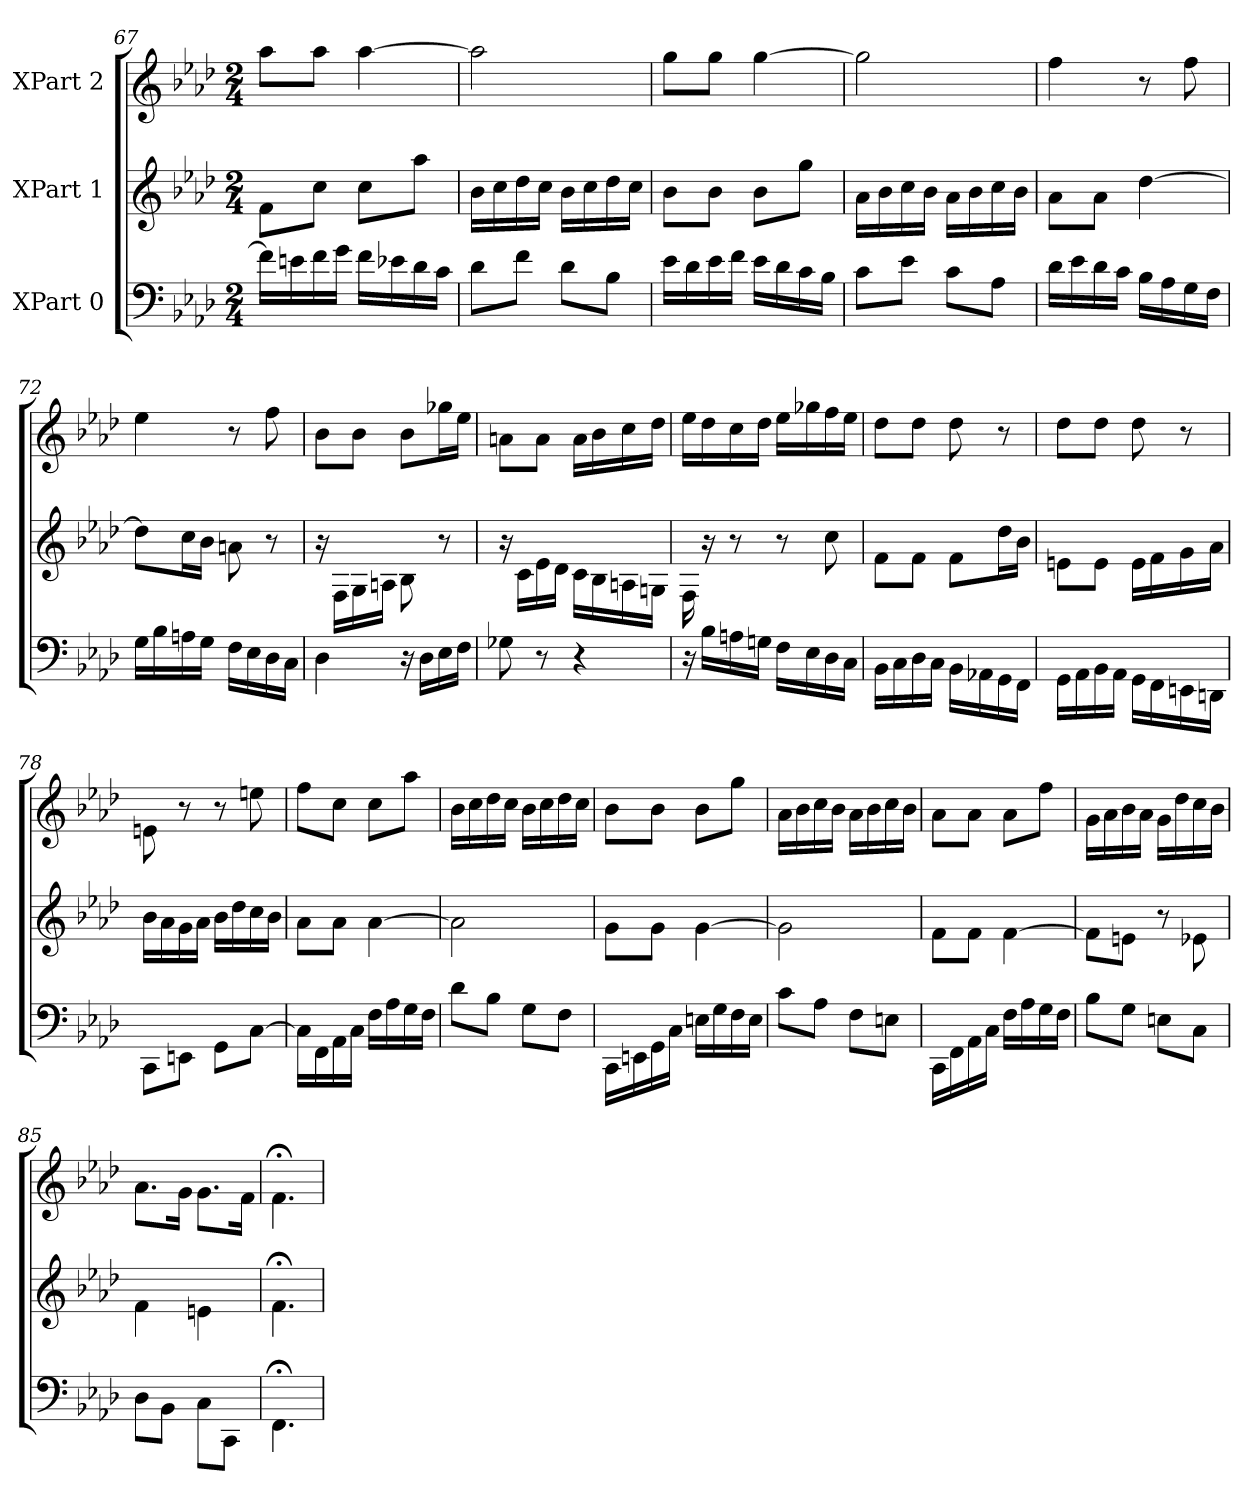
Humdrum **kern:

**kern	**kern	**kern
*part3	*part2	*part1
*staff3	*staff2	*staff1
*I"XPart 0	*I"XPart 1	*I"XPart 2
*clefF4	*clefG2	*clefG2
*k[b-e-a-d-]	*k[b-e-a-d-]	*k[b-e-a-d-]
*M2/4	*M2/4	*M2/4
=67	=67	=67
16f\L]	8f\L	8aa-\L
16en\	.	.
16f\	8cc\J	8aa-\J
16g\J	.	.
16f\L	8cc\L	[4aa-\
16e-X\	.	.
16d-\	8aa-\J	.
16c\J	.	.
=68	=68	=68
8d-\L	16b-\L	2aa-\]
.	16cc\	.
8f\J	16dd-\	.
.	16cc\J	.
8d-\L	16b-\L	.
.	16cc\	.
8B-\J	16dd-\	.
.	16cc\J	.
=69	=69	=69
16e-\L	8b-\L	8gg\L
16d-\	.	.
16e-\	8b-\J	8gg\J
16f\J	.	.
16e-\L	8b-\L	[4gg\
16d-\	.	.
16c\	8gg\J	.
16B-\J	.	.
=70	=70	=70
8c\L	16a-\L	2gg\]
.	16b-\	.
8e-\J	16cc\	.
.	16b-\J	.
8c\L	16a-\L	.
.	16b-\	.
8A-\J	16cc\	.
.	16b-\J	.
=71	=71	=71
16d-\L	8a-\L	4ff\
16e-\	.	.
16d-\	8a-\J	.
16c\J	.	.
16B-\L	[4dd-\	8r
16A-\	.	.
16G\	.	8ff\
16F\J	.	.
=72	=72	=72
16G\L	8dd-\L]	4ee-\
16B-\	.	.
16An\	16cc\	.
16G\J	16b-\J	.
16F\L	8an\	8r
16E-\	.	.
16D-\	8r	8ff\
16C\J	.	.
=73	=73	=73
4D-\	16r	8b-\L
.	16F\L	.
.	16G\	8b-\J
.	16An\J	.
16r	8B-\	8b-\L
16D-\L	.	.
16E-\	8r	16gg-X\
16F\J	.	16ee-\J
=74	=74	=74
8G-X\	16r	8an\L
.	16c\L	.
8r	16e-\	8a\J
.	16d-\J	.
4r	16c\L	16a\L
.	16B-\	16b-\
.	16An\	16cc\
.	16Gn\J	16dd-\J
=75	=75	=75
16r	16F\	16ee-\L
16B-\L	16r	16dd-\
16An\	8r	16cc\
16Gn\J	.	16dd-\J
16F\L	8r	16ee-\L
16E-\	.	16gg-X\
16D-\	8cc\	16ff\
16C\J	.	16ee-\J
=76	=76	=76
16BB-\L	8f\L	8dd-\L
16C\	.	.
16D-\	8f\J	8dd-\J
16C\J	.	.
16BB-\L	8f\L	8dd-\
16AA-X\	.	.
16GG\	16dd-\	8r
16FF\J	16b-\J	.
=77	=77	=77
16GG\L	8en\L	8dd-\L
16AA-\	.	.
16BB-\	8e\J	8dd-\J
16AA-\J	.	.
16GG\L	16e\L	8dd-\
16FF\	16f\	.
16EEn\	16g\	8r
16DDn\J	16a-\J	.
=78	=78	=78
8CC\L	16b-\L	8en\
.	16a-\	.
8EEn\J	16g\	8r
.	16a-\J	.
8GG\L	16b-\L	8r
.	16dd-\	.
[8C\J	16cc\	8een\
.	16b-\J	.
=79	=79	=79
16C\L]	8a-\L	8ff\L
16FF\	.	.
16AA-\	8a-\J	8cc\J
16C\J	.	.
16F\L	[4a-\	8cc\L
16A-\	.	.
16G\	.	8aa-\J
16F\J	.	.
=80	=80	=80
8d-\L	2a-\]	16b-\L
.	.	16cc\
8B-\J	.	16dd-\
.	.	16cc\J
8G\L	.	16b-\L
.	.	16cc\
8F\J	.	16dd-\
.	.	16cc\J
=81	=81	=81
16CC\L	8g\L	8b-\L
16EEn\	.	.
16GG\	8g\J	8b-\J
16C\J	.	.
16En\L	[4g\	8b-\L
16G\	.	.
16F\	.	8gg\J
16E\J	.	.
=82	=82	=82
8c\L	2g\]	16a-\L
.	.	16b-\
8A-\J	.	16cc\
.	.	16b-\J
8F\L	.	16a-\L
.	.	16b-\
8En\J	.	16cc\
.	.	16b-\J
=83	=83	=83
16CC\L	8f\L	8a-\L
16FF\	.	.
16AA-\	8f\J	8a-\J
16C\J	.	.
16F\L	[4f\	8a-\L
16A-\	.	.
16G\	.	8ff\J
16F\J	.	.
=84	=84	=84
8B-\L	8f\L]	16g\L
.	.	16a-\
8G\J	8en\J	16b-\
.	.	16a-\J
8En\L	8r	16g\L
.	.	16dd-\
8C\J	8e-X\	16cc\
.	.	16b-\J
=85	=85	=85
8D-\L	4f\	8.a-\L
8BB-\J	.	.
.	.	16g\J
8C\L	4en\	8.g\L
8CC\J	.	.
.	.	16f\J
=86	=86	=86
4.FF;<\	4.f;<\	4.f;<\
=	=	=
*-	*-	*-
